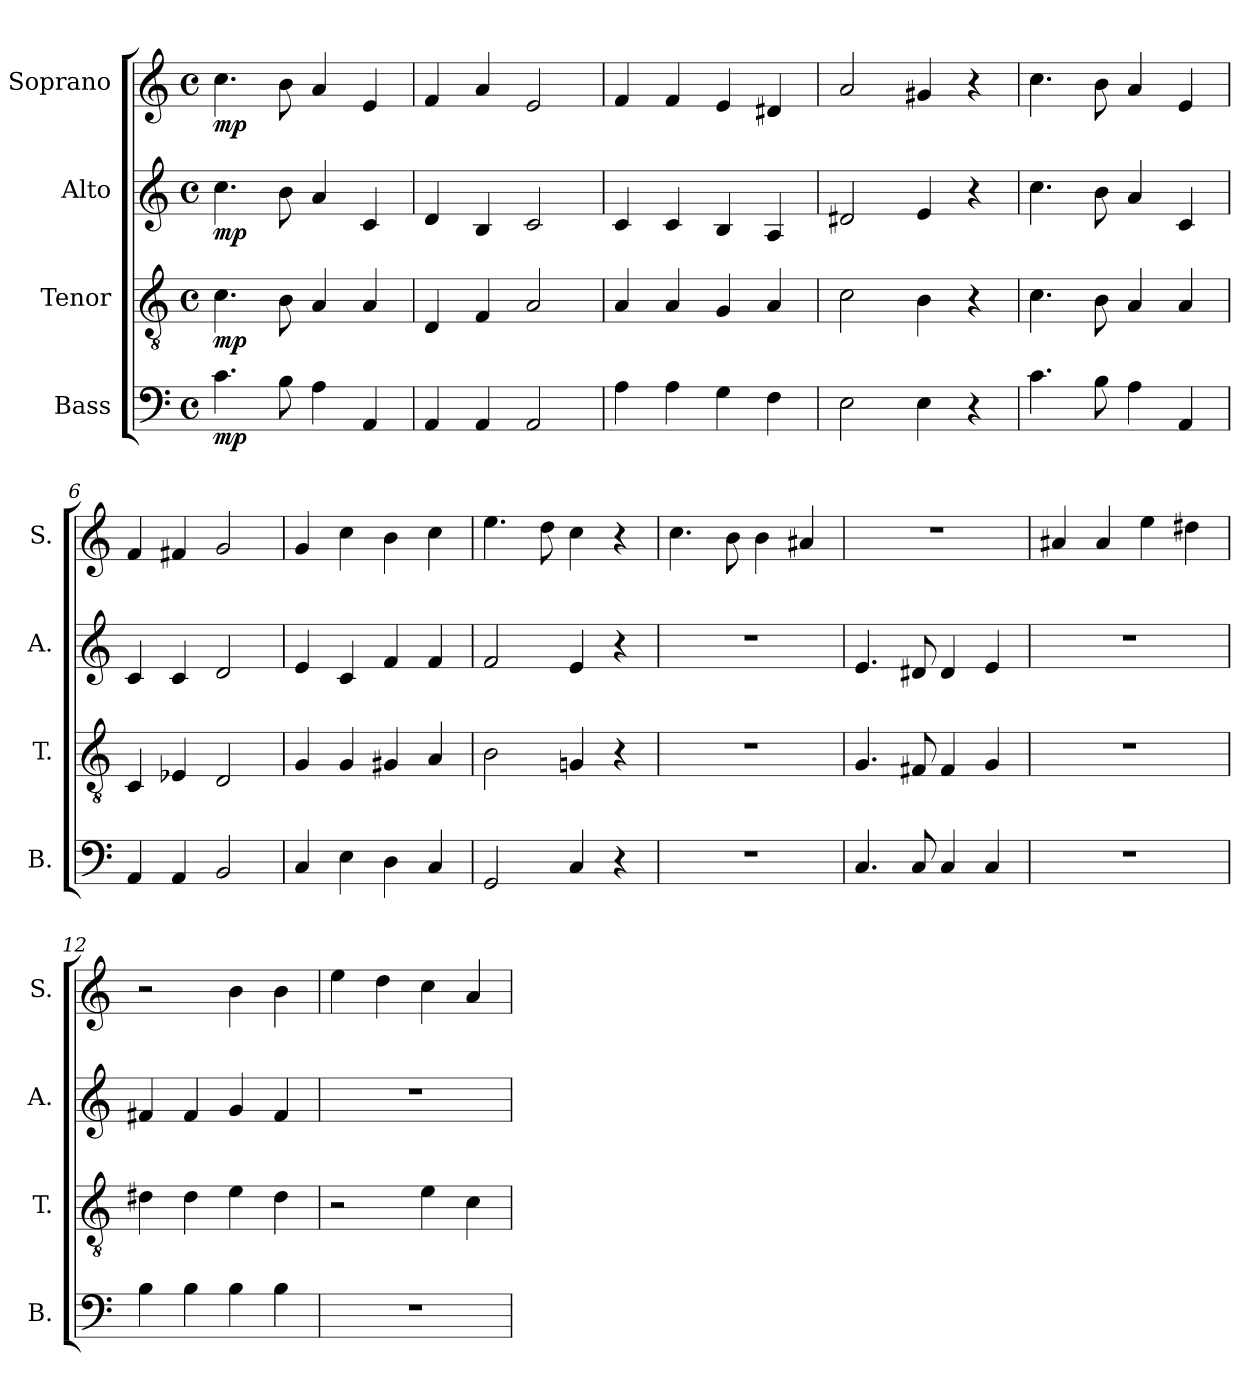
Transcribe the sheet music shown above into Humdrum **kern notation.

**kern	**dynam	**kern	**dynam	**kern	**dynam	**kern	**dynam
*part4	*part4	*part3	*part3	*part2	*part2	*part1	*part1
*staff4	*staff4	*staff3	*staff3	*staff2	*staff2	*staff1	*staff1
*I"Bass	*	*I"Tenor	*	*I"Alto	*	*I"Soprano	*
*I'B.	*	*I'T.	*	*I'A.	*	*I'S.	*
!!LO:PB:g=z
*clefF4	*	*clefGv2	*	*clefG2	*	*clefG2	*
*	*	*ITrd7c12	*	*	*	*	*
*k[]	*	*k[]	*	*k[]	*	*k[]	*
*C:	*	*C:	*	*C:	*	*C:	*
*M4/4	*	*M4/4	*	*M4/4	*	*M4/4	*
*met(c)	*	*met(c)	*	*met(c)	*	*met(c)	*
*MM100	*	*MM100	*	*MM100	*	*MM100	*
=1	=1	=1	=1	=1	=1	=1	=1
4.ci\	mp	4.Ci\	mp	4.cci\	mp	4.cci\	mp
8Bi\	.	8BBi\	.	8bi\	.	8bi\	.
4Ai\	.	4AAi/	.	4ai/	.	4ai/	.
4AAi/	.	4AAi/	.	4ci/	.	4ei/	.
=2	=2	=2	=2	=2	=2	=2	=2
4AAi/	.	4DDi/	.	4di/	.	4fi/	.
4AAi/	.	4FFi/	.	4Bi/	.	4ai/	.
2AAi/	.	2AAi/	.	2ci/	.	2ei/	.
=3	=3	=3	=3	=3	=3	=3	=3
4Ai\	.	4AAi/	.	4ci/	.	4fi/	.
4Ai\	.	4AAi/	.	4ci/	.	4fi/	.
4Gi\	.	4GGi/	.	4Bi/	.	4ei/	.
4Fi\	.	4AAi/	.	4Ai/	.	4d#Xi/	.
=4	=4	=4	=4	=4	=4	=4	=4
2Ei\	.	2Ci\	.	2d#Xi/	.	2ai/	.
4Ei\	.	4BBi\	.	4ei/	.	4g#Xi/	.
4r	.	4r	.	4r	.	4r	.
=5	=5	=5	=5	=5	=5	=5	=5
4.ci\	.	4.Ci\	.	4.cci\	.	4.cci\	.
8Bi\	.	8BBi\	.	8bi\	.	8bi\	.
4Ai\	.	4AAi/	.	4ai/	.	4ai/	.
4AAi/	.	4AAi/	.	4ci/	.	4ei/	.
=6	=6	=6	=6	=6	=6	=6	=6
4AAi/	.	4CCi/	.	4ci/	.	4fi/	.
4AAi/	.	4EE-Xi/	.	4ci/	.	4f#Xi/	.
2BBi/	.	2DDi/	.	2di/	.	2gi/	.
=7	=7	=7	=7	=7	=7	=7	=7
4Ci/	.	4GGi/	.	4ei/	.	4gi/	.
4Ei\	.	4GGi/	.	4ci/	.	4cci\	.
4Di\	.	4GG#Xi/	.	4fi/	.	4bi\	.
4Ci/	.	4AAi/	.	4fi/	.	4cci\	.
!!LO:LB:g=z
=8	=8	=8	=8	=8	=8	=8	=8
2GGi/	.	2BBi\	.	2fi/	.	4.eei\	.
.	.	.	.	.	.	8ddi\	.
4Ci/	.	4GGni/	.	4ei/	.	4cci\	.
4r	.	4r	.	4r	.	4r	.
=9	=9	=9	=9	=9	=9	=9	=9
1r	.	1r	.	1r	.	4.cci\	.
.	.	.	.	.	.	8bi\	.
.	.	.	.	.	.	4bi\	.
.	.	.	.	.	.	4a#Xi/	.
=10	=10	=10	=10	=10	=10	=10	=10
4.Ci/	.	4.GGi/	.	4.ei/	.	1r	.
8Ci/	.	8FF#Xi/	.	8d#Xi/	.	.	.
4Ci/	.	4FF#i/	.	4d#i/	.	.	.
4Ci/	.	4GGi/	.	4ei/	.	.	.
=11	=11	=11	=11	=11	=11	=11	=11
1r	.	1r	.	1r	.	4a#Xi/	.
.	.	.	.	.	.	4a#i/	.
.	.	.	.	.	.	4eei\	.
.	.	.	.	.	.	4dd#Xi\	.
=12	=12	=12	=12	=12	=12	=12	=12
4Bi\	.	4D#Xi\	.	4f#Xi/	.	2r	.
4Bi\	.	4D#i\	.	4f#i/	.	.	.
4Bi\	.	4Ei\	.	4gi/	.	4bi\	.
4Bi\	.	4D#i\	.	4f#i/	.	4bi\	.
=13	=13	=13	=13	=13	=13	=13	=13
1r	.	2r	.	1r	.	4eei\	.
.	.	.	.	.	.	4ddi\	.
.	.	4Ei\	.	.	.	4cci\	.
.	.	4Ci\	.	.	.	4ai/	.
=	=	=	=	=	=	=	=
*-	*-	*-	*-	*-	*-	*-	*-
